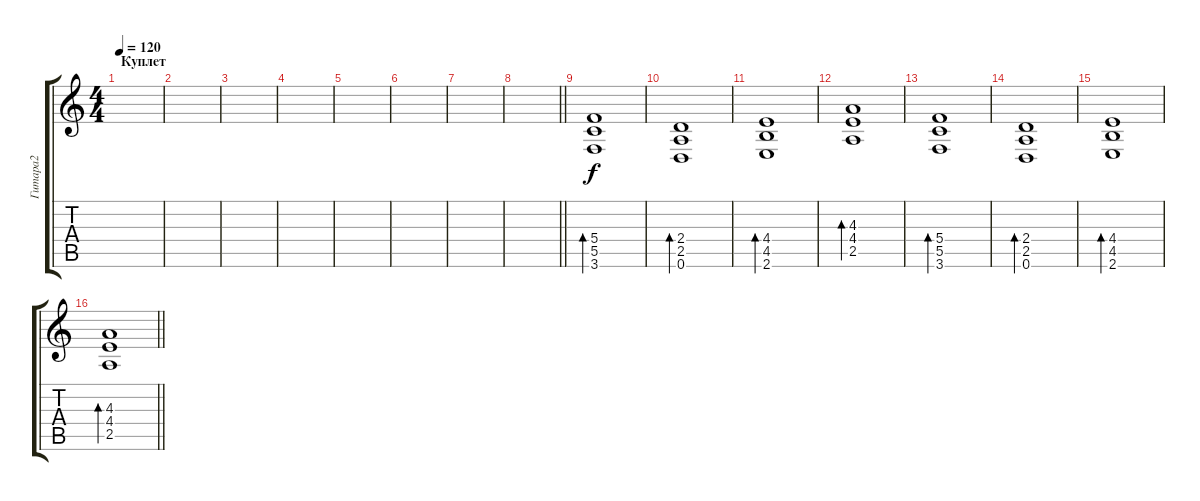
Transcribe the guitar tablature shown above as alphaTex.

\track ("Гитара2" "Гитара2") {instrument acousticguitarsteel}
\staff {score tabs}
\tuning (D4 A3 F3 C3 G2 D2) {hide}
\ts (4 4)
\section ("" "Куплет")
\tempo 120
\clef g2
\ks c
|
|
|
|
|
|
|
\barLineRight lightlight
|
\section ("" "")
(5.4 5.5 3.6).1{bd 240 instrument acousticguitarsteel} |
(2.4 2.5 0.6).1{bd 240} |
(4.4 4.5 2.6).1{bd 240} |
(4.3 4.4 2.5).1{bd 240} |
(5.4 5.5 3.6).1{bd 120} |
(2.4 2.5 0.6).1{bd 120} |
(4.4 4.5 2.6).1{bd 120} |
\barLineRight lightlight
(4.3 4.4 2.5).1{bd 120}
